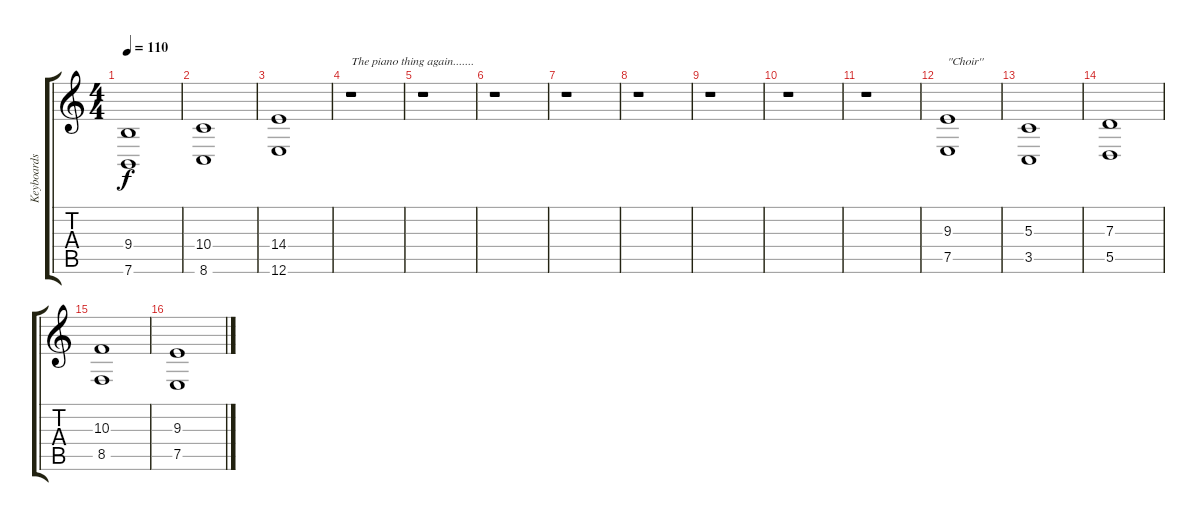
\track ("Keyboards" "Keyboards") {instrument lead2sawtooth}
\staff {score tabs}
\tuning (E4 B3 G3 D3 A2 E2) {hide}
\ts (4 4)
\tempo 110
\clef g2
\ks c
(9.4 7.6).1{dy f} |
(10.4 8.6).1 |
(14.4 12.6).1 |
r.1{txt "The piano thing again......."} |
r.1 |
r.1 |
r.1 |
r.1 |
r.1 |
r.1 |
r.1 |
(9.3 7.5).1{txt "''Choir''" instrument pad4choir} |
(5.3 3.5).1 |
(7.3 5.5).1 |
(10.3 8.5).1 |
(9.3 7.5).1
